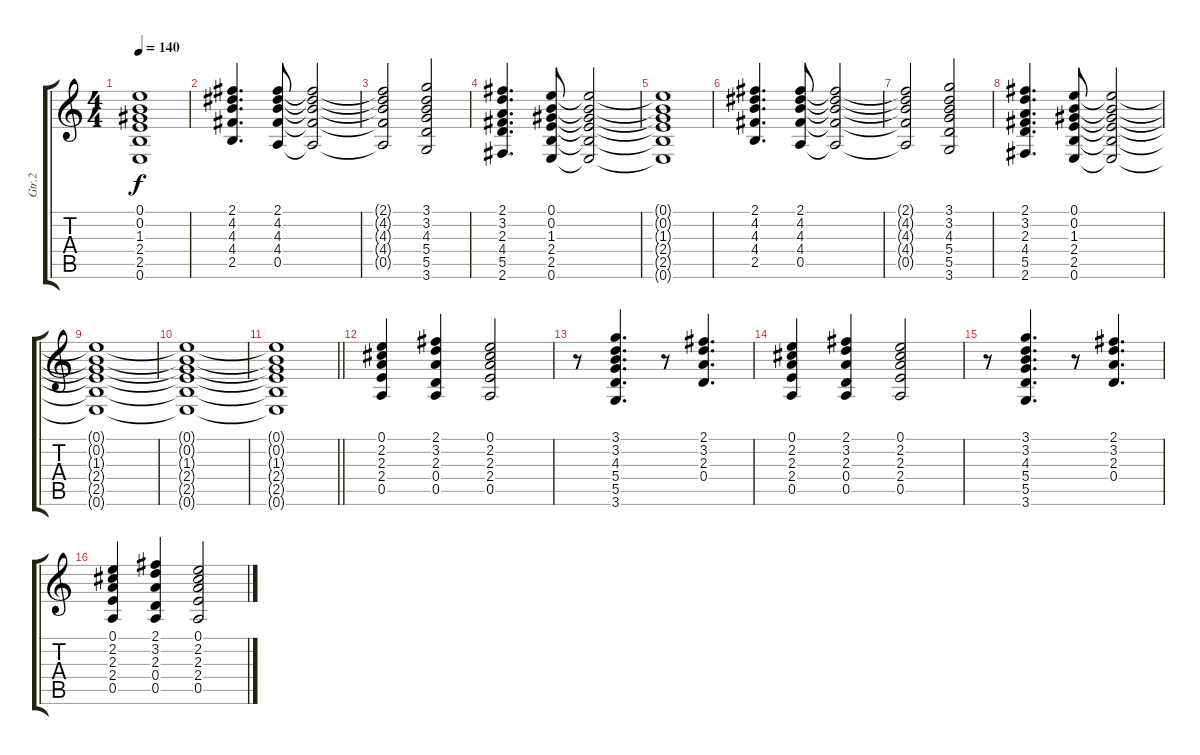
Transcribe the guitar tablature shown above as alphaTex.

\track ("Gtr.2" "Gtr.2") {instrument overdrivenguitar}
\staff {score tabs}
\tuning (E4 B3 G3 D3 A2 E2) {hide}
\ts (4 4)
\tempo 140
\clef g2
\ks c
(0.1{t} 0.2{t} 1.3{t} 2.4{t} 2.5{t} 0.6{t}).1{dy f} |
(2.1 4.2 4.3 4.4 2.5).4{d} (2.1 4.2 4.3 4.4 0.5).8 (2.1{t} 4.2{t} 4.3{t} 4.4{t} 0.5{t}).2 |
(2.1{t} 4.2{t} 4.3{t} 4.4{t} 0.5{t}).2 (3.1 3.2 4.3 5.4 5.5 3.6).2 |
(2.1 3.2 2.3 4.4 5.5 2.6).4{d} (0.1 0.2 1.3 2.4 2.5 0.6).8 (0.1{t} 0.2{t} 1.3{t} 2.4{t} 2.5{t} 0.6{t}).2 |
(0.1{t} 0.2{t} 1.3{t} 2.4{t} 2.5{t} 0.6{t}).1 |
(2.1 4.2 4.3 4.4 2.5).4{d} (2.1 4.2 4.3 4.4 0.5).8 (2.1{t} 4.2{t} 4.3{t} 4.4{t} 0.5{t}).2 |
(2.1{t} 4.2{t} 4.3{t} 4.4{t} 0.5{t}).2 (3.1 3.2 4.3 5.4 5.5 3.6).2 |
(2.1 3.2 2.3 4.4 5.5 2.6).4{d} (0.1 0.2 1.3 2.4 2.5 0.6).8 (0.1{t} 0.2{t} 1.3{t} 2.4{t} 2.5{t} 0.6{t}).2 |
(0.1{t} 0.2{t} 1.3{t} 2.4{t} 2.5{t} 0.6{t}).1 |
(0.1{t} 0.2{t} 1.3{t} 2.4{t} 2.5{t} 0.6{t}).1 |
\barLineRight lightlight
(0.1{t} 0.2{t} 1.3{t} 2.4{t} 2.5{t} 0.6{t}).1 |
(0.1 2.2 2.3 2.4 0.5).4 (2.1 3.2 2.3 0.4 0.5).4 (0.1 2.2 2.3 2.4 0.5).2 |
r.8 (3.1 3.2 4.3 5.4 5.5 3.6).4{d} r.8 (2.1 3.2 2.3 0.4).4{d} |
(0.1 2.2 2.3 2.4 0.5).4 (2.1 3.2 2.3 0.4 0.5).4 (0.1 2.2 2.3 2.4 0.5).2 |
r.8 (3.1 3.2 4.3 5.4 5.5 3.6).4{d} r.8 (2.1 3.2 2.3 0.4).4{d} |
(0.1 2.2 2.3 2.4 0.5).4 (2.1 3.2 2.3 0.4 0.5).4 (0.1 2.2 2.3 2.4 0.5).2
